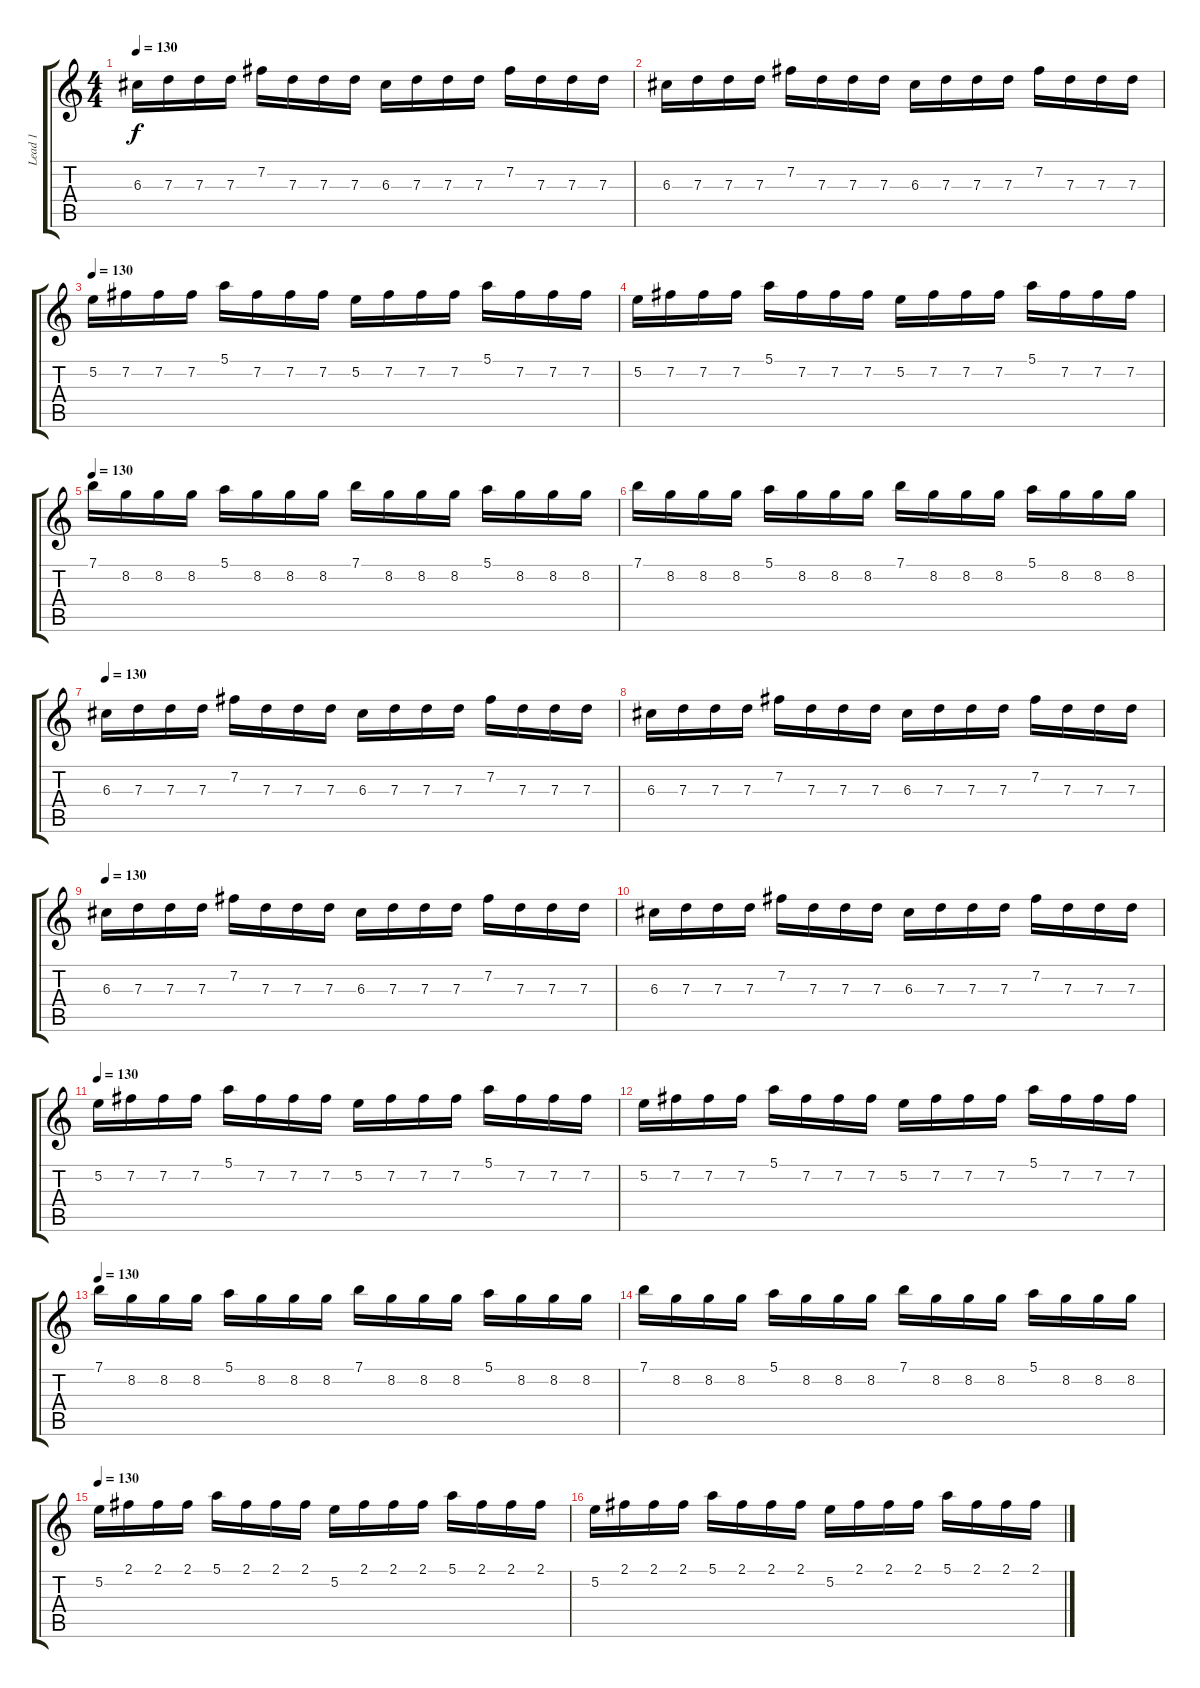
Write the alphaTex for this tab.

\track ("Lead 1" "Lead 1") {instrument overdrivenguitar}
\staff {score tabs}
\tuning (E4 B3 G3 D3 A2 E2) {hide}
\ts (4 4)
\tempo 130
\clef g2
\ks c
6.3.16{dy f} 7.3.16 7.3.16 7.3.16 7.2.16 7.3.16 7.3.16 7.3.16 6.3.16 7.3.16 7.3.16 7.3.16 7.2.16 7.3.16 7.3.16 7.3.16 |
6.3.16 7.3.16 7.3.16 7.3.16 7.2.16 7.3.16 7.3.16 7.3.16 6.3.16 7.3.16 7.3.16 7.3.16 7.2.16 7.3.16 7.3.16 7.3.16 |
\tempo 130
5.2.16 7.2.16 7.2.16 7.2.16 5.1.16 7.2.16 7.2.16 7.2.16 5.2.16 7.2.16 7.2.16 7.2.16 5.1.16 7.2.16 7.2.16 7.2.16 |
5.2.16 7.2.16 7.2.16 7.2.16 5.1.16 7.2.16 7.2.16 7.2.16 5.2.16 7.2.16 7.2.16 7.2.16 5.1.16 7.2.16 7.2.16 7.2.16 |
\tempo 130
7.1.16 8.2.16 8.2.16 8.2.16 5.1.16 8.2.16 8.2.16 8.2.16 7.1.16 8.2.16 8.2.16 8.2.16 5.1.16 8.2.16 8.2.16 8.2.16 |
7.1.16 8.2.16 8.2.16 8.2.16 5.1.16 8.2.16 8.2.16 8.2.16 7.1.16 8.2.16 8.2.16 8.2.16 5.1.16 8.2.16 8.2.16 8.2.16 |
\section ("" "")
\tempo 130
6.3.16 7.3.16 7.3.16 7.3.16 7.2.16 7.3.16 7.3.16 7.3.16 6.3.16 7.3.16 7.3.16 7.3.16 7.2.16 7.3.16 7.3.16 7.3.16 |
6.3.16 7.3.16 7.3.16 7.3.16 7.2.16 7.3.16 7.3.16 7.3.16 6.3.16 7.3.16 7.3.16 7.3.16 7.2.16 7.3.16 7.3.16 7.3.16 |
\tempo 130
6.3.16 7.3.16 7.3.16 7.3.16 7.2.16 7.3.16 7.3.16 7.3.16 6.3.16 7.3.16 7.3.16 7.3.16 7.2.16 7.3.16 7.3.16 7.3.16 |
6.3.16 7.3.16 7.3.16 7.3.16 7.2.16 7.3.16 7.3.16 7.3.16 6.3.16 7.3.16 7.3.16 7.3.16 7.2.16 7.3.16 7.3.16 7.3.16 |
\tempo 130
5.2.16 7.2.16 7.2.16 7.2.16 5.1.16 7.2.16 7.2.16 7.2.16 5.2.16 7.2.16 7.2.16 7.2.16 5.1.16 7.2.16 7.2.16 7.2.16 |
5.2.16 7.2.16 7.2.16 7.2.16 5.1.16 7.2.16 7.2.16 7.2.16 5.2.16 7.2.16 7.2.16 7.2.16 5.1.16 7.2.16 7.2.16 7.2.16 |
\tempo 130
7.1.16 8.2.16 8.2.16 8.2.16 5.1.16 8.2.16 8.2.16 8.2.16 7.1.16 8.2.16 8.2.16 8.2.16 5.1.16 8.2.16 8.2.16 8.2.16 |
7.1.16 8.2.16 8.2.16 8.2.16 5.1.16 8.2.16 8.2.16 8.2.16 7.1.16 8.2.16 8.2.16 8.2.16 5.1.16 8.2.16 8.2.16 8.2.16 |
\section ("" "")
\tempo 130
5.2.16 2.1.16 2.1.16 2.1.16 5.1.16 2.1.16 2.1.16 2.1.16 5.2.16 2.1.16 2.1.16 2.1.16 5.1.16 2.1.16 2.1.16 2.1.16 |
5.2.16 2.1.16 2.1.16 2.1.16 5.1.16 2.1.16 2.1.16 2.1.16 5.2.16 2.1.16 2.1.16 2.1.16 5.1.16 2.1.16 2.1.16 2.1.16
